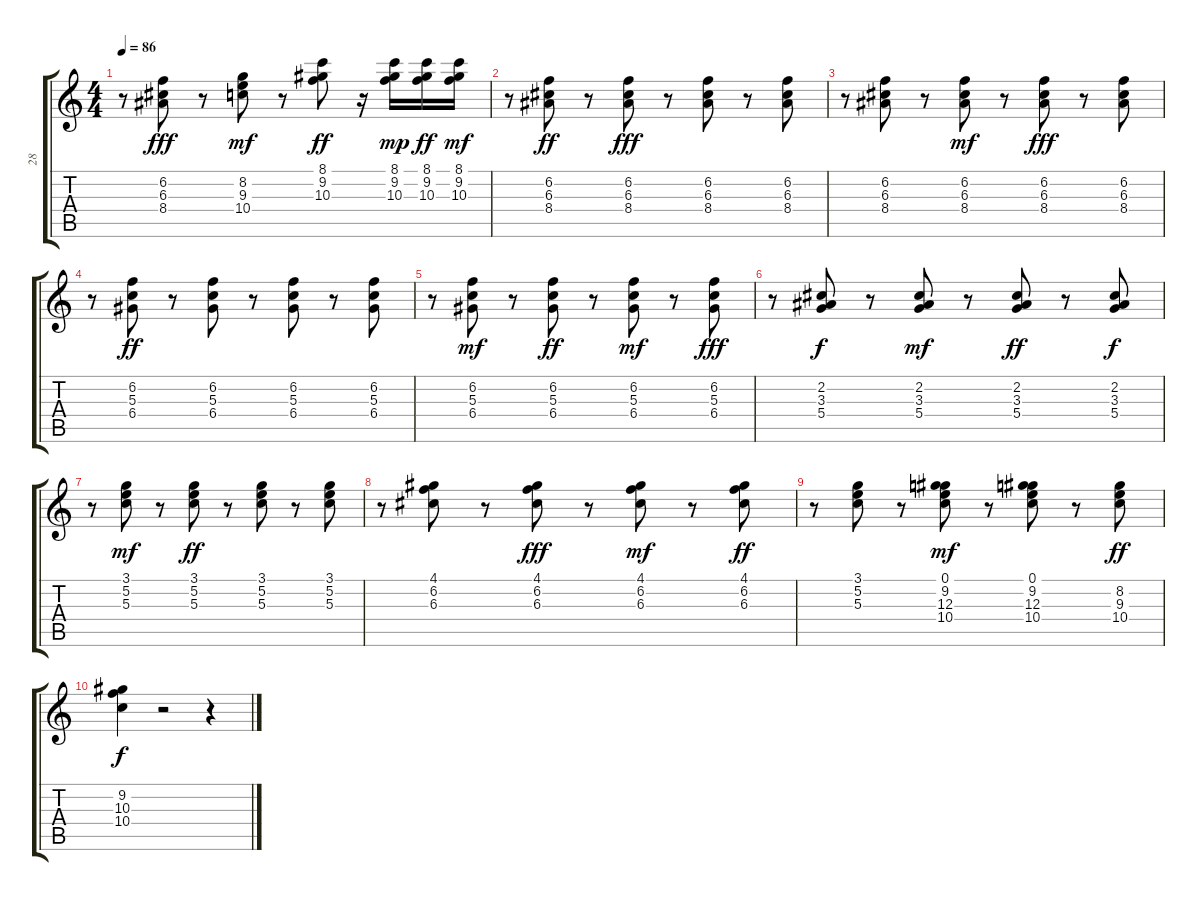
\track ("28" "28") {instrument electricguitarclean}
\staff {score tabs}
\tuning (E4 B3 G3 D3 A2 E2) {hide}
\ts (4 4)
\tempo 86
\clef g2
\ks c
r.8{dy fff} (6.2 6.3 8.4).8 r.8 (8.2 9.3 10.4).8{dy mf} r.8 (8.1 9.2 10.3).8{dy ff} r.16 (8.1 9.2 10.3).16{dy mp} (8.1 9.2 10.3).16{dy ff} (8.1 9.2 10.3).16{dy mf} |
r.8 (6.2 6.3 8.4).8{dy ff} r.8 (6.2 6.3 8.4).8{dy fff} r.8 (6.2 6.3 8.4).8 r.8 (6.2 6.3 8.4).8 |
r.8 (6.2 6.3 8.4).8 r.8 (6.2 6.3 8.4).8{dy mf} r.8 (6.2 6.3 8.4).8{dy fff} r.8 (6.2 6.3 8.4).8 |
r.8 (6.2 5.3 6.4).8{dy ff} r.8 (6.2 5.3 6.4).8 r.8 (6.2 5.3 6.4).8 r.8 (6.2 5.3 6.4).8 |
r.8 (6.2 5.3 6.4).8{dy mf} r.8 (6.2 5.3 6.4).8{dy ff} r.8 (6.2 5.3 6.4).8{dy mf} r.8 (6.2 5.3 6.4).8{dy fff} |
r.8 (2.2 3.3 5.4).8{dy f} r.8 (2.2 3.3 5.4).8{dy mf} r.8 (2.2 3.3 5.4).8{dy ff} r.8 (2.2 3.3 5.4).8{dy f} |
r.8 (3.1 5.2 5.3).8{dy mf} r.8 (3.1 5.2 5.3).8{dy ff} r.8 (3.1 5.2 5.3).8 r.8 (3.1 5.2 5.3).8 |
r.8 (4.1 6.2 6.3).8 r.8 (4.1 6.2 6.3).8{dy fff} r.8 (4.1 6.2 6.3).8{dy mf} r.8 (4.1 6.2 6.3).8{dy ff} |
r.8 (3.1 5.2 5.3).8 r.8 (0.1 9.2 12.3 10.4).8{dy mf} r.8 (0.1 9.2 12.3 10.4).8 r.8 (8.2 9.3 10.4).8{dy ff} |
(9.2 10.3 10.4).4{dy f} r.2 r.4
